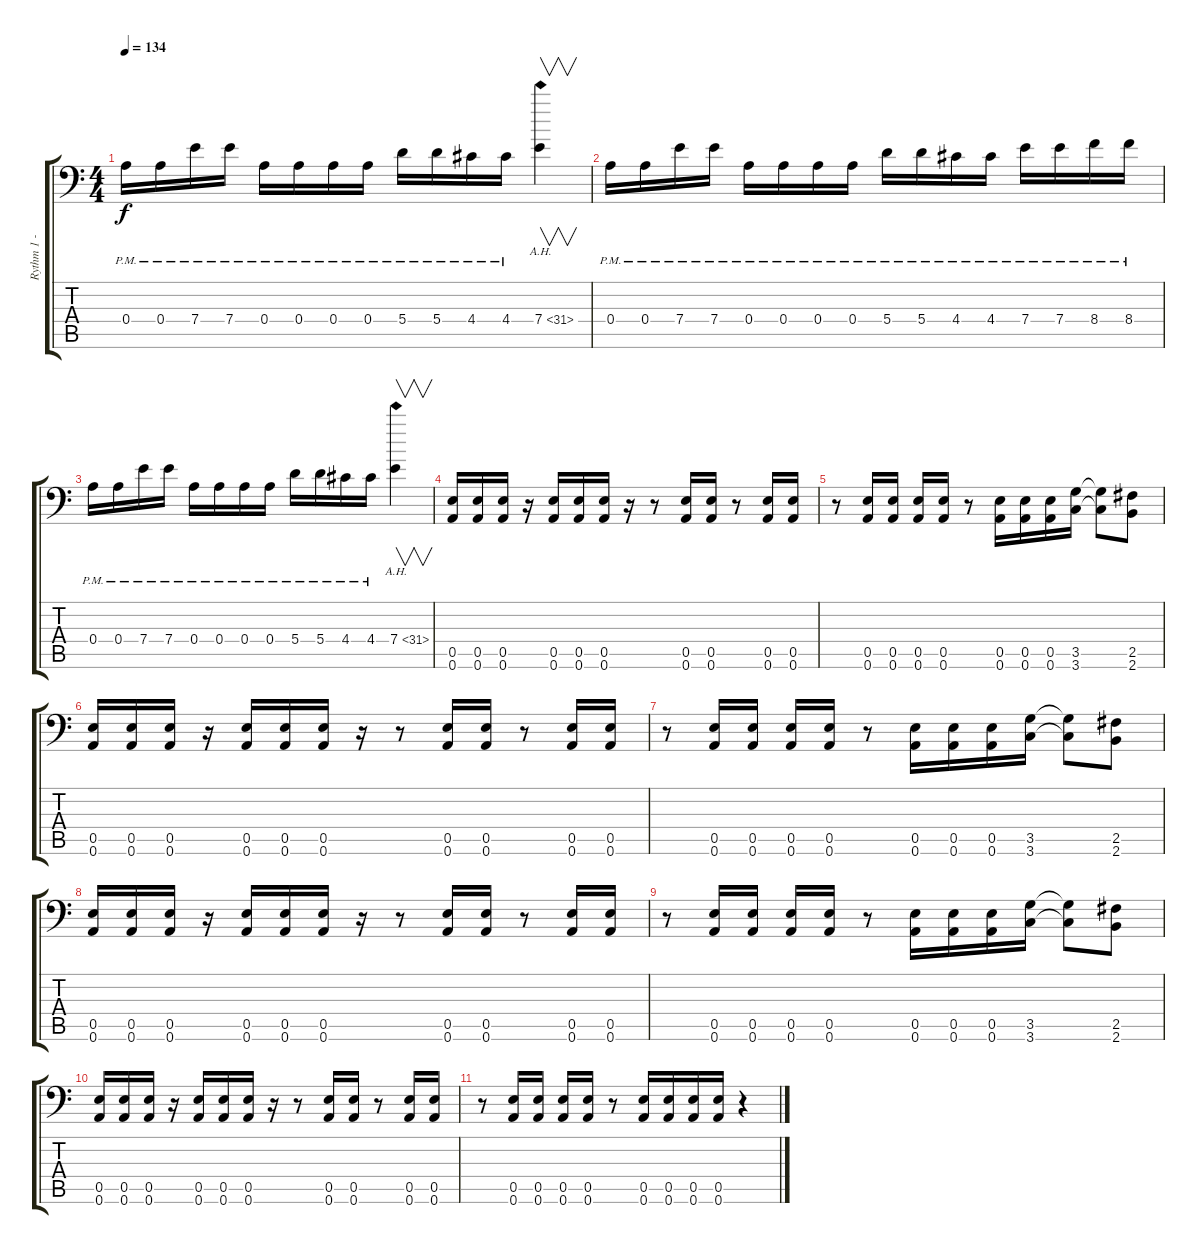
\track ("Rythm 1 - James" "Rythm 1 - ") {instrument distortionguitar}
\staff {score tabs}
\tuning (B3 Gb3 D3 A2 E2 A1) {hide}
\ts (4 4)
\tempo 134
\clef f4
\ks c
0.4{pm}.16{dy f} 0.4{pm}.16 7.4{pm}.16 7.4{pm}.16 0.4{pm}.16 0.4{pm}.16 0.4{pm}.16 0.4{pm}.16 5.4{pm}.16 5.4{pm}.16 4.4{pm}.16 4.4{pm}.16 7.4{ah 24}.4{v} |
0.4{pm}.16 0.4{pm}.16 7.4{pm}.16 7.4{pm}.16 0.4{pm}.16 0.4{pm}.16 0.4{pm}.16 0.4{pm}.16 5.4{pm}.16 5.4{pm}.16 4.4{pm}.16 4.4{pm}.16 7.4{pm}.16 7.4{pm}.16 8.4{pm}.16 8.4{pm}.16 |
0.4{pm}.16 0.4{pm}.16 7.4{pm}.16 7.4{pm}.16 0.4{pm}.16 0.4{pm}.16 0.4{pm}.16 0.4{pm}.16 5.4{pm}.16 5.4{pm}.16 4.4{pm}.16 4.4{pm}.16 7.4{ah 24}.4{v} |
(0.5 0.6).16 (0.5 0.6).16 (0.5 0.6).16 r.16 (0.5 0.6).16 (0.5 0.6).16 (0.5 0.6).16 r.16 r.8 (0.5 0.6).16 (0.5 0.6).16 r.8 (0.5 0.6).16 (0.5 0.6).16 |
r.8 (0.5 0.6).16 (0.5 0.6).16 (0.5 0.6).16 (0.5 0.6).16 r.8 (0.5 0.6).16 (0.5 0.6).16 (0.5 0.6).16 (3.5 3.6).16 (3.5{t} 3.6{t}).8 (2.5 2.6).8 |
(0.5 0.6).16 (0.5 0.6).16 (0.5 0.6).16 r.16 (0.5 0.6).16 (0.5 0.6).16 (0.5 0.6).16 r.16 r.8 (0.5 0.6).16 (0.5 0.6).16 r.8 (0.5 0.6).16 (0.5 0.6).16 |
r.8 (0.5 0.6).16 (0.5 0.6).16 (0.5 0.6).16 (0.5 0.6).16 r.8 (0.5 0.6).16 (0.5 0.6).16 (0.5 0.6).16 (3.5 3.6).16 (3.5{t} 3.6{t}).8 (2.5 2.6).8 |
(0.5 0.6).16 (0.5 0.6).16 (0.5 0.6).16 r.16 (0.5 0.6).16 (0.5 0.6).16 (0.5 0.6).16 r.16 r.8 (0.5 0.6).16 (0.5 0.6).16 r.8 (0.5 0.6).16 (0.5 0.6).16 |
r.8 (0.5 0.6).16 (0.5 0.6).16 (0.5 0.6).16 (0.5 0.6).16 r.8 (0.5 0.6).16 (0.5 0.6).16 (0.5 0.6).16 (3.5 3.6).16 (3.5{t} 3.6{t}).8 (2.5 2.6).8 |
(0.5 0.6).16 (0.5 0.6).16 (0.5 0.6).16 r.16 (0.5 0.6).16 (0.5 0.6).16 (0.5 0.6).16 r.16 r.8 (0.5 0.6).16 (0.5 0.6).16 r.8 (0.5 0.6).16 (0.5 0.6).16 |
r.8 (0.5 0.6).16 (0.5 0.6).16 (0.5 0.6).16 (0.5 0.6).16 r.8 (0.5 0.6).16 (0.5 0.6).16 (0.5 0.6).16 (0.5 0.6).16 r.4
